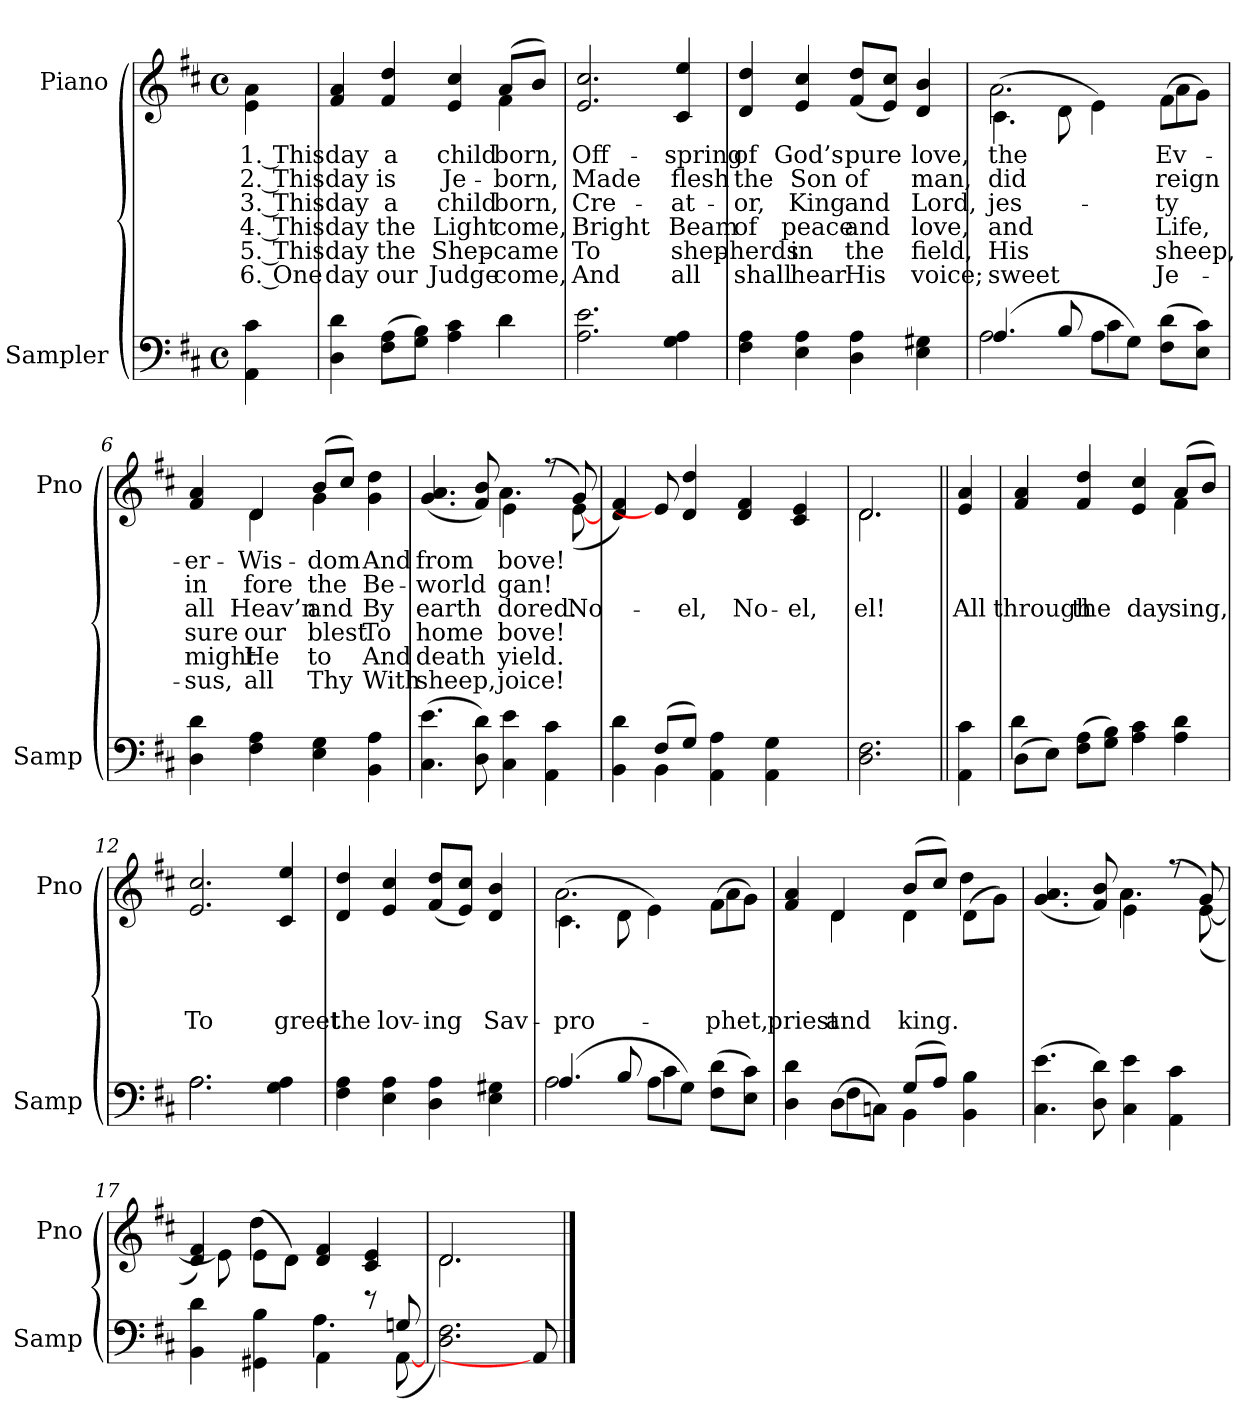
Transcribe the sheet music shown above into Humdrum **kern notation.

**kern	**kern	**text	**text	**text	**text	**text	**text
*part2	*part1	*part1	*part1	*part1	*part1	*part1	*part1
*staff2	*staff1	*staff1	*staff1	*staff1	*staff1	*staff1	*staff1
*I"Sampler	*I"Piano	*	*	*	*	*	*
*I'Samp	*I'Pno	*	*	*	*	*	*
*clefF4	*clefG2	*	*	*	*	*	*
*k[f#c#]	*k[f#c#]	*	*	*	*	*	*
*D:	*D:	*	*	*	*	*	*
*M4/4	*M4/4	*	*	*	*	*	*
*met(c)	*met(c)	*	*	*	*	*	*
=1	=1	=1	=1	=1	=1	=1	=1
4AA 4c#	4e\ 4a\	1. This	2. This	3. This	4. This	5. This	6. One
=2	=2	=2	=2	=2	=2	=2	=2
*^	*^	*	*	*	*	*	*
4D 4d	2.ryy	4f# 4a	2.ryy	day	day	day	day	day	day
(8F#\ 8A\L	.	4f# 4dd	.	a	is	a	the	the	our
8G\ 8B\J)	.	.	.	.	.	.	.	.	.
4A 4c#	.	4e 4cc#	.	child	Je-	child	Light	Shep-	Judge
4d\	4d	(8a/L	4f#	born,	born,	born,	come,	came	come,
.	.	8b/J)	.	.	.	.	.	.	.
*v	*v	*	*	*	*	*	*	*	*
*	*v	*v	*	*	*	*	*	*
=3	=3	=3	=3	=3	=3	=3	=3
2.A 2.e	2.e 2.cc#	Off-	Made	Cre-	Bright	To	And
4G 4A	4c# 4ee	-spring	flesh	-at-	Beam	shep-	all
=4	=4	=4	=4	=4	=4	=4	=4
4F# 4A	4d 4dd	of	the	-or,	of	-herds	shall
4E 4A	4e 4cc#	God’s	Son	King	peace	in	hear
4D 4A	(8f#/ 8dd/L	pure	of	and	and	the	His
.	8e/ 8cc#/J)	.	.	.	.	.	.
4E 4G#X	4d 4b	love,	man,	Lord,	love,	field,	voice;
=5	=5	=5	=5	=5	=5	=5	=5
*^	*^	*	*	*	*	*	*
(4.A/	2A	(4.c#\	2.a	the	did	-jes-	and	His	sweet
8B/	.	8d\	.	.	.	.	.	.	.
8A\L	4c#	4e\)	.	.	.	.	.	.	.
8G\J)	.	.	.	.	.	.	.	.	.
(8F#\ 8d\L	4ryy	(8f#\L	4a	Ev-	reign	-ty	Life,	sheep,	Je-
8E\ 8c#\J)	.	8g\J)	.	.	.	.	.	.	.
*v	*v	*	*	*	*	*	*	*	*
=6	=6	=6	=6	=6	=6	=6	=6	=6
4D 4d	4f# 4a	4ryy	-er-	in	all	sure	might	-sus,
4F# 4A	4d/	4d	Wis-	-fore	Heav’n	our	He	all
4E 4G	(8b/L	4g	-dom	the	and	blest	to	Thy
.	8cc#/J)	.	.	.	.	.	.	.
4BB 4A	4g 4dd	4ryy	And	Be-	By	To	And	With
=7	=7	=7	=7	=7	=7	=7	=7	=7
(4.C# 4.e	(4.g 4.a	2ryy	from	world	earth	home	death	sheep,
8D 8d)	8f# 8b)	.	.	.	.	.	.	.
4C# 4e	4e\	4.a	-bove!	-gan!	-dored.	-bove!	yield.	-joice!
4AA 4c#	(8r	.	.	.	.	.	.	.
.	8g/)	([8e	.	.	No-	.	.	.
*	*v	*v	*	*	*	*	*	*
=8	=8	=8	=8	=8	=8	=8	=8
*^	*	*	*	*	*	*	*
4BB 4d	4ryy	4d 4f#)	.	.	.	.	.	.
(8F#/L	4BB	8e]	.	.	.	.	.	.
8G/J)	.	4d 4dd	.	.	-el,	.	.	.
4AA 4A	8ryy	.	.	.	.	.	.	.
.	2ryy	4d 4f#	.	.	No-	.	.	.
4AA 4G	.	.	.	.	.	.	.	.
.	.	4c# 4e	.	.	-el,	.	.	.
8ryy	.	.	.	.	.	.	.	.
*v	*v	*	*	*	*	*	*	*
=9	=9	=9	=9	=9	=9	=9	=9
*	*^	*	*	*	*	*	*
2.D 2.F#	2.d/	2.d	.	.	-el!	.	.	.
=10||	=10||	=10||	=10||	=10||	=10||	=10||	=10||	=10||
!	!LO:TX:t=Refrain	!	!	!	!	!	!	!
*	*v	*v	*	*	*	*	*	*
4AA 4c#	4e 4a	.	.	All	.	.	.
=11	=11	=11	=11	=11	=11	=11	=11
*^	*^	*	*	*	*	*	*
(8D\L	4d	4f# 4a	2.ryy	.	.	through	.	.	.
8E\J)	.	.	.	.	.	.	.	.	.
(8F#\ 8A\L	2.ryy	4f# 4dd	.	.	.	the	.	.	.
8G\ 8B\J)	.	.	.	.	.	.	.	.	.
4A 4c#	.	4e 4cc#	.	.	.	day	.	.	.
4A 4d	.	(8a/L	4f#	.	.	sing,	.	.	.
.	.	8b/J)	.	.	.	.	.	.	.
*	*	*v	*v	*	*	*	*	*	*
=12	=12	=12	=12	=12	=12	=12	=12	=12
2.A\	2.A	2.e 2.cc#	.	.	To	.	.	.
4G 4A	4ryy	4c# 4ee	.	.	greet	.	.	.
*v	*v	*	*	*	*	*	*	*
=13	=13	=13	=13	=13	=13	=13	=13
4F# 4A	4d 4dd	.	.	the	.	.	.
4E 4A	4e 4cc#	.	.	lov-	.	.	.
4D 4A	(8f#/ 8dd/L	.	.	-ing	.	.	.
.	8e/ 8cc#/J)	.	.	.	.	.	.
4E 4G#X	4d 4b	.	.	Sav-	.	.	.
=14	=14	=14	=14	=14	=14	=14	=14
*^	*^	*	*	*	*	*	*
(4.A/	2A	(4.c#\	2.a	.	.	pro-	.	.	.
8B/	.	8d\	.	.	.	.	.	.	.
8A\L	4c#	4e\)	.	.	.	.	.	.	.
8G\J)	.	.	.	.	.	.	.	.	.
(8F#\ 8d\L	4ryy	(8f#\L	4a	.	.	-phet,	.	.	.
8E\ 8c#\J)	.	8g\J)	.	.	.	.	.	.	.
=15	=15	=15	=15	=15	=15	=15	=15	=15	=15
4D 4d	4ryy	4f# 4a	4ryy	.	.	priest	.	.	.
(8D\L	4F#	4d/	4d	.	.	and	.	.	.
8Cn\J)	.	.	.	.	.	.	.	.	.
(8G/L	4BB	(8b/L	4d	.	.	king.	.	.	.
8A/J)	.	8cc#/J)	.	.	.	.	.	.	.
4BB 4B	4ryy	(8d\L	4dd	.	.	.	.	.	.
.	.	8g\J)	.	.	.	.	.	.	.
*v	*v	*	*	*	*	*	*	*	*
=16	=16	=16	=16	=16	=16	=16	=16	=16
(4.C# 4.e	(4.g 4.a	2ryy	.	.	.	.	.	.
8D 8d)	8f# 8b)	.	.	.	.	.	.	.
4C# 4e	4e\	4.a	.	.	.	.	.	.
4AA 4c#	(8r	.	.	.	.	.	.	.
.	8g/)	([8e	.	.	.	.	.	.
=17	=17	=17	=17	=17	=17	=17	=17	=17
*^	*	*	*	*	*	*	*	*
4BB 4d	2ryy	4d 4f#)	8e]	.	.	.	.	.	.
.	.	.	8ryy	.	.	.	.	.	.
4GG#X 4B	.	(8e\L	4dd	.	.	.	.	.	.
.	.	8d\J)	.	.	.	.	.	.	.
4AA\	4.A	4d 4f#	2ryy	.	.	.	.	.	.
8r	.	4c# 4e	.	.	.	.	.	.	.
8Gn/	([8AA	.	.	.	.	.	.	.	.
*v	*v	*	*	*	*	*	*	*	*
=18	=18	=18	=18	=18	=18	=18	=18	=18
2.D 2.F#)	2.d/	2.d	.	.	.	.	.	.
8AA]	8ryy	8ryy	.	.	.	.	.	.
*	*v	*v	*	*	*	*	*	*
==	==	==	==	==	==	==	==
*-	*-	*-	*-	*-	*-	*-	*-
